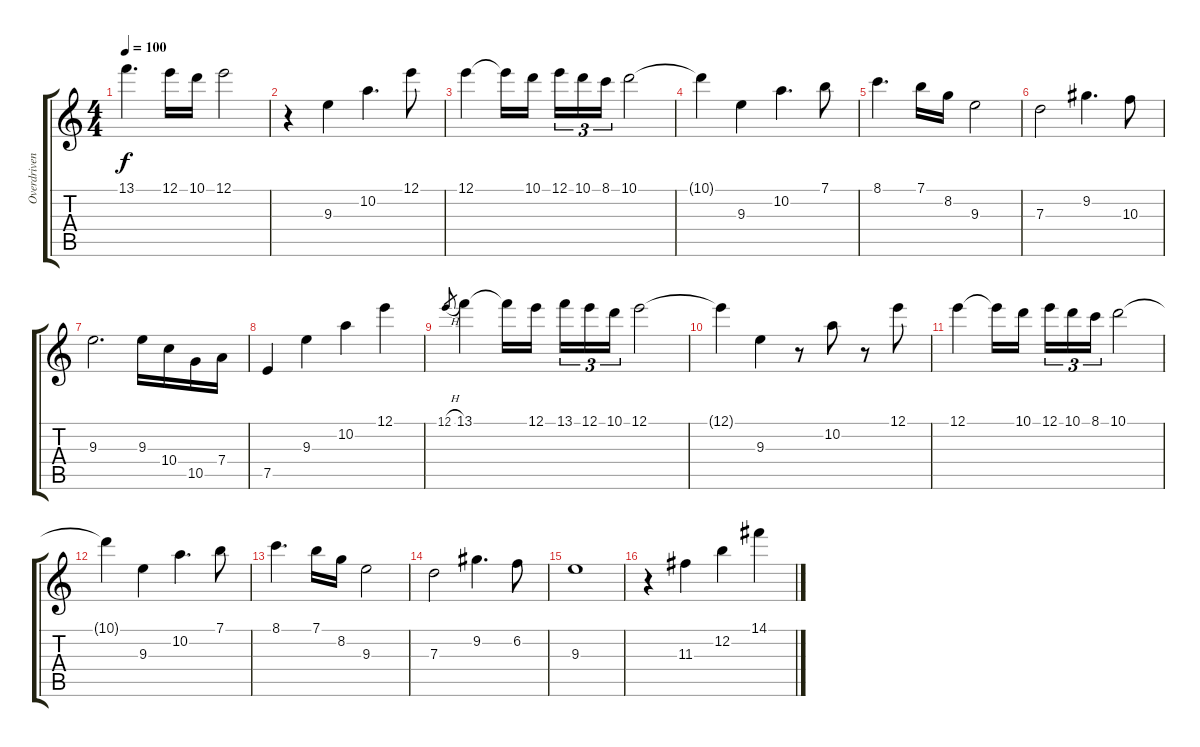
\track ("Overdriven Guitar 2" "Overdriven") {instrument distortionguitar}
\staff {score tabs}
\tuning (E4 B3 G3 D3 A2 E2) {hide}
\ts (4 4)
\tempo 100
\clef g2
\ks c
13.1.4{d dy f} 12.1.16 10.1.16 12.1.2 |
r.4 9.3.4 10.2.4{d} 12.1.8 |
12.1.4 12.1{t}.16 10.1.16{beam splitsecondary} 12.1.16{tu (3 2)} 10.1.16{tu (3 2)} 8.1.16{tu (3 2)} 10.1.2 |
10.1{t}.4 9.3.4 10.2.4{d} 7.1.8 |
8.1.4{d} 7.1.16 8.2.16 9.3.2 |
7.3.2 9.2.4{d} 10.3.8 |
9.3.2{d} 9.3.16 10.4.16 10.5.16 7.4.16 |
7.5.4 9.3.4 10.2.4 12.1.4 |
12.1{h}.8{gr} 13.1.4 13.1{t}.16 12.1.16{beam splitsecondary} 13.1.16{tu (3 2)} 12.1.16{tu (3 2)} 10.1.16{tu (3 2)} 12.1.2 |
12.1{t}.4 9.3.4 r.8 10.2.8 r.8 12.1.8 |
12.1.4 12.1{t}.16 10.1.16{beam splitsecondary} 12.1.16{tu (3 2)} 10.1.16{tu (3 2)} 8.1.16{tu (3 2)} 10.1.2 |
10.1{t}.4 9.3.4 10.2.4{d} 7.1.8 |
8.1.4{d} 7.1.16 8.2.16 9.3.2 |
7.3.2 9.2.4{d} 6.2.8 |
9.3.1 |
r.4 11.3.4 12.2.4 14.1.4
